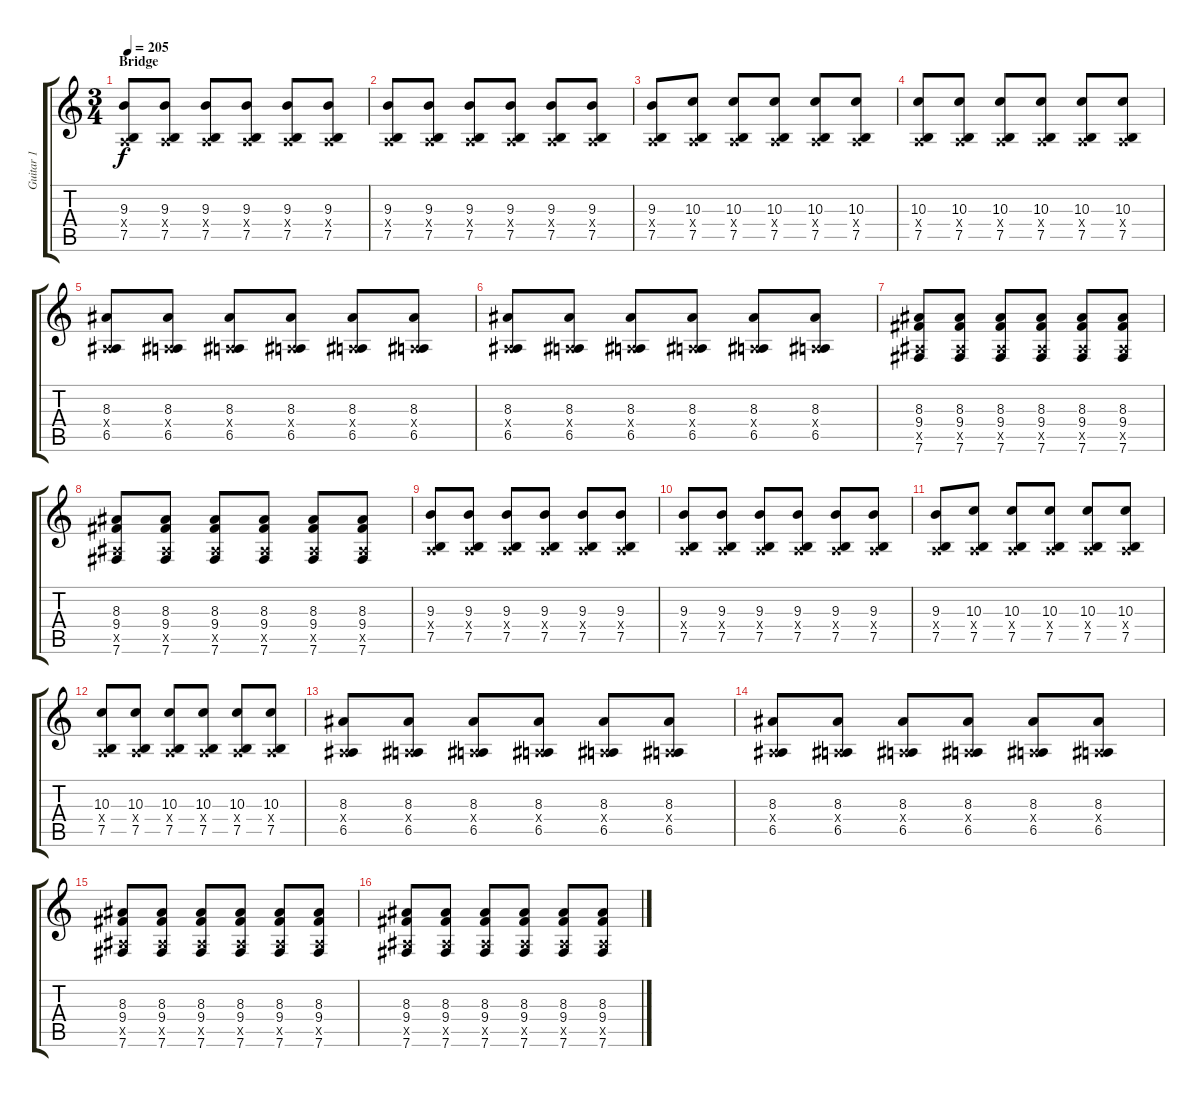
\track ("Guitar 1" "Guitar 1") {instrument distortionguitar}
\staff {score tabs}
\tuning (B3 Gb3 D3 A2 E2 B1) {hide}
\ts (3 4)
\section ("" "Bridge")
\tempo 205
\clef g2
\ks c
(9.3 0.4{x} 7.5).8{dy f} (9.3 0.4{x} 7.5).8 (9.3 0.4{x} 7.5).8 (9.3 0.4{x} 7.5).8 (9.3 0.4{x} 7.5).8 (9.3 0.4{x} 7.5).8 |
(9.3 0.4{x} 7.5).8 (9.3 0.4{x} 7.5).8 (9.3 0.4{x} 7.5).8 (9.3 0.4{x} 7.5).8 (9.3 0.4{x} 7.5).8 (9.3 0.4{x} 7.5).8 |
(9.3 0.4{x} 7.5).8 (10.3 0.4{x} 7.5).8 (10.3 0.4{x} 7.5).8 (10.3 0.4{x} 7.5).8 (10.3 0.4{x} 7.5).8 (10.3 0.4{x} 7.5).8 |
(10.3 0.4{x} 7.5).8 (10.3 0.4{x} 7.5).8 (10.3 0.4{x} 7.5).8 (10.3 0.4{x} 7.5).8 (10.3 0.4{x} 7.5).8 (10.3 0.4{x} 7.5).8 |
(8.3 0.4{x} 6.5).8 (8.3 0.4{x} 6.5).8 (8.3 0.4{x} 6.5).8 (8.3 0.4{x} 6.5).8 (8.3 0.4{x} 6.5).8 (8.3 0.4{x} 6.5).8 |
(8.3 0.4{x} 6.5).8 (8.3 0.4{x} 6.5).8 (8.3 0.4{x} 6.5).8 (8.3 0.4{x} 6.5).8 (8.3 0.4{x} 6.5).8 (8.3 0.4{x} 6.5).8 |
(8.3 9.4 6.5{x} 7.6).8 (8.3 9.4 6.5{x} 7.6).8 (8.3 9.4 6.5{x} 7.6).8 (8.3 9.4 6.5{x} 7.6).8 (8.3 9.4 6.5{x} 7.6).8 (8.3 9.4 6.5{x} 7.6).8 |
(8.3 9.4 6.5{x} 7.6).8 (8.3 9.4 6.5{x} 7.6).8 (8.3 9.4 6.5{x} 7.6).8 (8.3 9.4 6.5{x} 7.6).8 (8.3 9.4 6.5{x} 7.6).8 (8.3 9.4 6.5{x} 7.6).8 |
(9.3 0.4{x} 7.5).8 (9.3 0.4{x} 7.5).8 (9.3 0.4{x} 7.5).8 (9.3 0.4{x} 7.5).8 (9.3 0.4{x} 7.5).8 (9.3 0.4{x} 7.5).8 |
(9.3 0.4{x} 7.5).8 (9.3 0.4{x} 7.5).8 (9.3 0.4{x} 7.5).8 (9.3 0.4{x} 7.5).8 (9.3 0.4{x} 7.5).8 (9.3 0.4{x} 7.5).8 |
(9.3 0.4{x} 7.5).8 (10.3 0.4{x} 7.5).8 (10.3 0.4{x} 7.5).8 (10.3 0.4{x} 7.5).8 (10.3 0.4{x} 7.5).8 (10.3 0.4{x} 7.5).8 |
(10.3 0.4{x} 7.5).8 (10.3 0.4{x} 7.5).8 (10.3 0.4{x} 7.5).8 (10.3 0.4{x} 7.5).8 (10.3 0.4{x} 7.5).8 (10.3 0.4{x} 7.5).8 |
(8.3 0.4{x} 6.5).8 (8.3 0.4{x} 6.5).8 (8.3 0.4{x} 6.5).8 (8.3 0.4{x} 6.5).8 (8.3 0.4{x} 6.5).8 (8.3 0.4{x} 6.5).8 |
(8.3 0.4{x} 6.5).8 (8.3 0.4{x} 6.5).8 (8.3 0.4{x} 6.5).8 (8.3 0.4{x} 6.5).8 (8.3 0.4{x} 6.5).8 (8.3 0.4{x} 6.5).8 |
(8.3 9.4 6.5{x} 7.6).8 (8.3 9.4 6.5{x} 7.6).8 (8.3 9.4 6.5{x} 7.6).8 (8.3 9.4 6.5{x} 7.6).8 (8.3 9.4 6.5{x} 7.6).8 (8.3 9.4 6.5{x} 7.6).8 |
(8.3 9.4 6.5{x} 7.6).8 (8.3 9.4 6.5{x} 7.6).8 (8.3 9.4 6.5{x} 7.6).8 (8.3 9.4 6.5{x} 7.6).8 (8.3 9.4 6.5{x} 7.6).8 (8.3 9.4 6.5{x} 7.6).8
